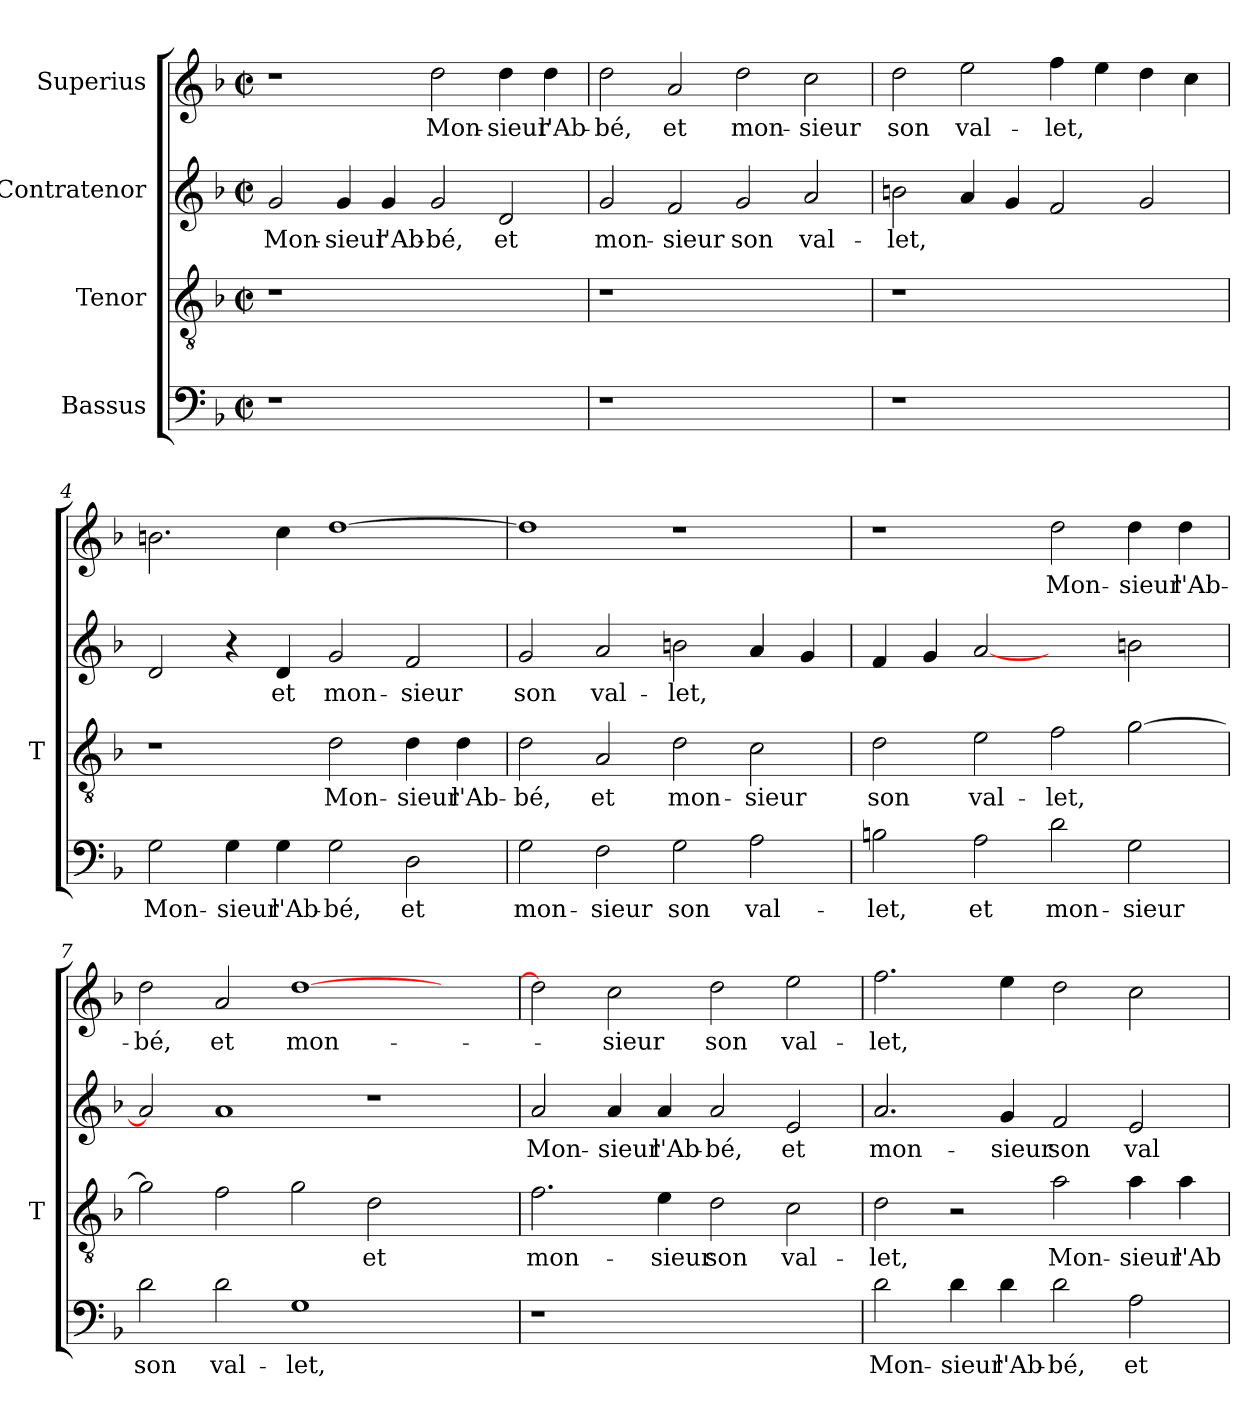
**kern	**text	**kern	**text	**kern	**text	**kern	**text
*part4	*part4	*part3	*part3	*part2	*part2	*part1	*part1
*staff4	*staff4	*staff3	*staff3	*staff2	*staff2	*staff1	*staff1
*I"Bassus	*	*I"Tenor	*	*I"Contratenor	*	*I"Superius	*
*	*	*I'T	*	*	*	*	*
*clefF4	*	*clefGv2	*	*clefG2	*	*clefG2	*
*k[b-]	*	*k[b-]	*	*k[b-]	*	*k[b-]	*
*F:	*	*F:	*	*F:	*	*F:	*
*M2/2	*	*M2/2	*	*M2/2	*	*M2/2	*
*met(c|)	*	*met(c|)	*	*met(c|)	*	*met(c|)	*
=1	=1	=1	=1	=1	=1	=1	=1
1r	.	1r	.	2g	Mon-	1r	.
.	.	.	.	4g	-sieur	.	.
.	.	.	.	4g	l'Ab-	.	.
1ryy	.	1ryy	.	2g	-bé,	2dd	Mon-
.	.	.	.	2d	-et	4dd	-sieur
.	.	.	.	.	.	4dd	l'Ab-
=2	=2	=2	=2	=2	=2	=2	=2
1r	.	1r	.	2g	mon-	2dd	-bé,
.	.	.	.	2f	-sieur	2a	-et
1ryy	.	1ryy	.	2g	-son	2dd	mon-
.	.	.	.	2a	val-	2cc	-sieur
=3	=3	=3	=3	=3	=3	=3	=3
1r	.	1r	.	2bn	-let,	2dd	-son
.	.	.	.	4a	.	2ee	val-
.	.	.	.	4g	.	.	.
1ryy	.	1ryy	.	2f	.	4ff	-let,
.	.	.	.	.	.	4ee	.
.	.	.	.	2g	.	4dd	.
.	.	.	.	.	.	4cc	.
!!LO:LB:g=z
=4	=4	=4	=4	=4	=4	=4	=4
2G	Mon-	1r	.	2d	.	2.bn	.
4G	-sieur	.	.	4r	.	.	.
4G	l'Ab-	.	.	4d	-et	4cc	.
2G	-bé,	2d	Mon-	2g	mon-	[1dd	.
2D	-et	4d	-sieur	2f	-sieur	.	.
.	.	4d	l'Ab-	.	.	.	.
=5	=5	=5	=5	=5	=5	=5	=5
2G	mon-	2d	-bé,	2g	-son	1dd]	.
2F	-sieur	2A	-et	2a	val-	.	.
2G	-son	2d	mon-	2bn	-let,	1r	.
2A	val-	2c	-sieur	4a	.	.	.
.	.	.	.	4g	.	.	.
=6	=6	=6	=6	=6	=6	=6	=6
2Bn	-let,	2d	-son	4f	.	1r	.
.	.	.	.	4g	.	.	.
2A	-et	2e	val-	[2a	.	.	.
2d	mon-	2f	-let,	2ryy	.	2dd	Mon-
2G	-sieur	[2g	.	2bn	.	4dd	-sieur
.	.	.	.	.	.	4dd	l'Ab-
=7	=7	=7	=7	=7	=7	=7	=7
2d	-son	2g]	.	2a]	.	2dd	-bé,
2d	val-	2f	.	1a	.	2a	-et
1G	-let,	2g	.	.	.	[1dd	mon-
.	.	2d	-et	1r	.	.	.
2ryy	.	2ryy	.	.	.	2ryy	.
!!LO:LB:g=z
=8	=8	=8	=8	=8	=8	=8	=8
1r	.	2.f	mon-	2a	Mon-	2dd]	.
.	.	.	.	4a	-sieur	2cc	-sieur
.	.	4e	-sieur	4a	l'Ab-	.	.
1ryy	.	2d	-son	2a	-bé,	2dd	-son
.	.	2c	val-	2e	-et	2ee	val-
=9	=9	=9	=9	=9	=9	=9	=9
2d	Mon-	2d	-let,	2.a	mon-	2.ff	-let,
4d	-sieur	2r	.	.	.	.	.
4d	l'Ab-	.	.	4g	-sieur	4ee	.
2d	-bé,	2a	Mon-	2f	-son	2dd	.
2A	-et	4a	-sieur	2e	val-	2cc	.
.	.	4a	l'Ab-	.	.	.	.
=	=	=	=	=	=	=	=
*-	*-	*-	*-	*-	*-	*-	*-
